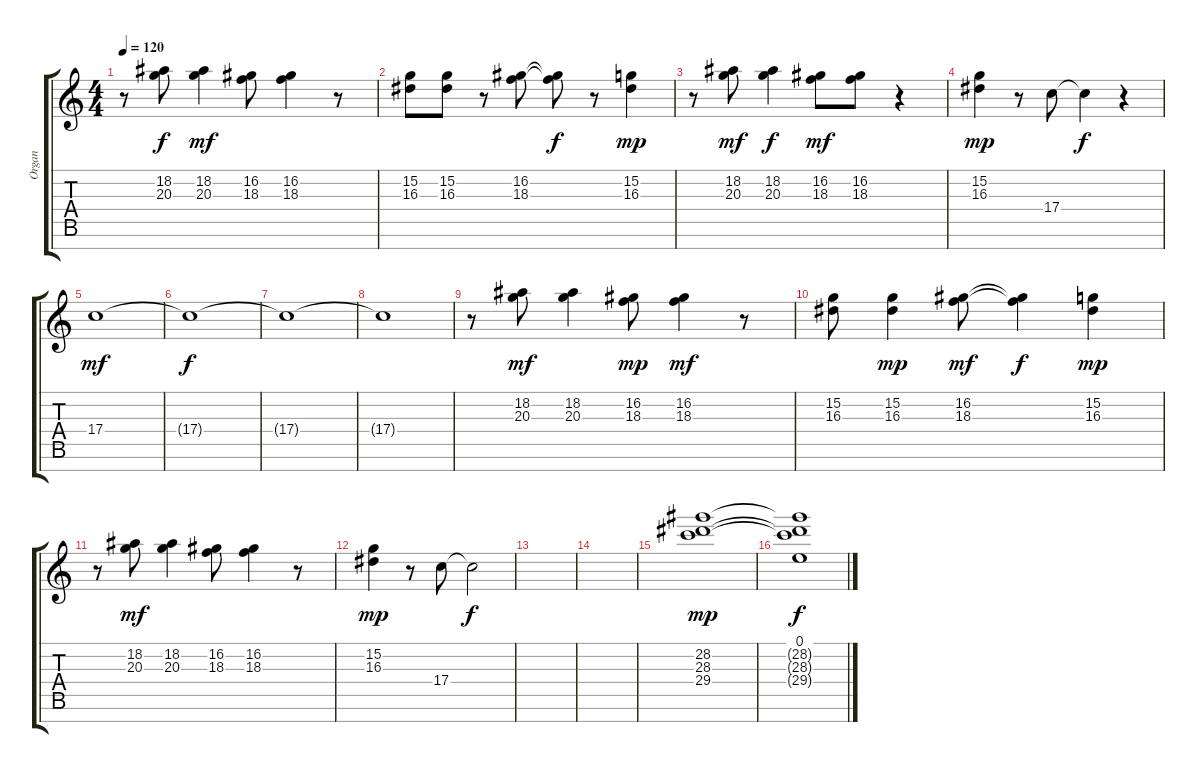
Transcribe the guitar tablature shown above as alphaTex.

\track ("Organ" "Organ") {instrument rockorgan}
\staff {score tabs}
\tuning (E5 E4 B3 G3 D3 A2 E2) {hide}
\ts (4 4)
\tempo 120
\clef g2
\ks c
r.8{dy f} (18.2 20.3).8 (18.2 20.3).4{dy mf} (16.2 18.3).8 (16.2 18.3).4 r.8 |
(15.2 16.3).8 (15.2 16.3).8 r.8 (16.2 18.3).8 (16.2{t} 18.3{t}).8{dy f} r.8 (15.2 16.3).4{dy mp} |
r.8 (18.2 20.3).8{dy mf} (18.2 20.3).4{dy f} (16.2 18.3).8{dy mf} (16.2 18.3).8 r.4 |
(15.2 16.3).4{dy mp} r.8 17.4.8 17.4{t}.4{dy f} r.4 |
17.4.1{dy mf} |
17.4{t}.1{dy f} |
17.4{t}.1 |
17.4{t}.1 |
r.8 (18.2 20.3).8{dy mf} (18.2 20.3).4 (16.2 18.3).8{dy mp} (16.2 18.3).4{dy mf} r.8 |
(15.2 16.3).8 (15.2 16.3).4{dy mp} (16.2 18.3).8{dy mf} (16.2{t} 18.3{t}).4{dy f} (15.2 16.3).4{dy mp} |
r.8 (18.2 20.3).8{dy mf} (18.2 20.3).4 (16.2 18.3).8 (16.2 18.3).4 r.8 |
(15.2 16.3).4{dy mp} r.8 17.4.8 17.4{t}.2{dy f} |
|
|
(28.2 28.3 29.4).1{dy mp} |
(0.1 28.2{t} 28.3{t} 29.4{t}).1{dy f}
